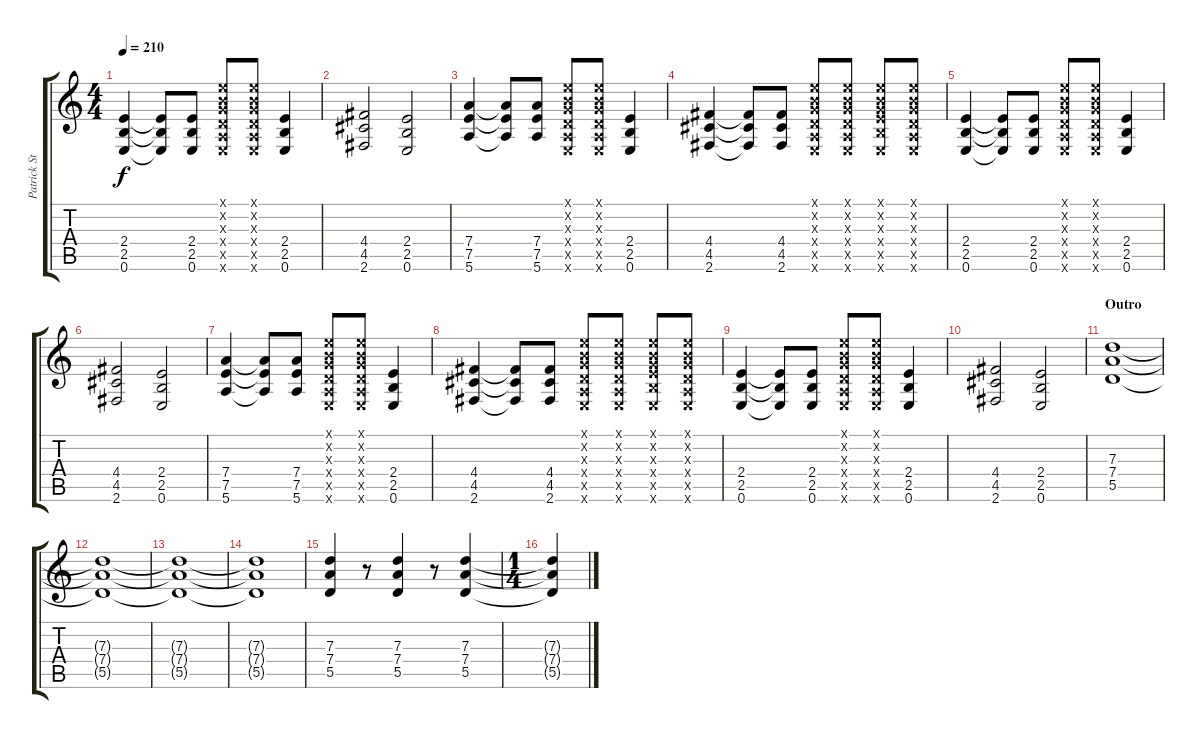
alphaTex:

\track ("Patrick Stump (Rythmn Guitar)" "Patrick St") {instrument overdrivenguitar}
\staff {score tabs}
\tuning (E4 B3 G3 D3 A2 E2) {hide}
\ts (4 4)
\tempo 210
\clef g2
\ks c
(2.4 2.5 0.6).4{dy f} (2.4{t} 2.5{t} 0.6{t}).8 (2.4 2.5 0.6).8 (0.1{x} 0.2{x} 0.3{x} 0.4{x} 0.5{x} 0.6{x}).8 (0.1{x} 0.2{x} 0.3{x} 0.4{x} 0.5{x} 0.6{x}).8 (2.4 2.5 0.6).4 |
(4.4 4.5 2.6).2 (2.4 2.5 0.6).2 |
(7.4 7.5 5.6).4 (7.4{t} 7.5{t} 5.6{t}).8 (7.4 7.5 5.6).8 (0.1{x} 0.2{x} 0.3{x} 0.4{x} 0.5{x} 0.6{x}).8 (0.1{x} 0.2{x} 0.3{x} 0.4{x} 0.5{x} 0.6{x}).8 (2.4 2.5 0.6).4 |
(4.4 4.5 2.6).4 (4.4{t} 4.5{t} 2.6{t}).8 (4.4 4.5 2.6).8 (0.1{x} 0.2{x} 0.3{x} 0.4{x} 0.5{x} 0.6{x}).8 (0.1{x} 0.2{x} 0.3{x} 0.4{x} 0.5{x} 0.6{x}).8 (0.1{x} 0.2{x} 0.3{x} 2.4{x} 2.5{x} 0.6{x}).8 (0.1{x} 0.2{x} 0.3{x} 0.4{x} 0.5{x} 0.6{x}).8 |
(2.4 2.5 0.6).4 (2.4{t} 2.5{t} 0.6{t}).8 (2.4 2.5 0.6).8 (0.1{x} 0.2{x} 0.3{x} 0.4{x} 0.5{x} 0.6{x}).8 (0.1{x} 0.2{x} 0.3{x} 0.4{x} 0.5{x} 0.6{x}).8 (2.4 2.5 0.6).4 |
(4.4 4.5 2.6).2 (2.4 2.5 0.6).2 |
(7.4 7.5 5.6).4 (7.4{t} 7.5{t} 5.6{t}).8 (7.4 7.5 5.6).8 (0.1{x} 0.2{x} 0.3{x} 0.4{x} 0.5{x} 0.6{x}).8 (0.1{x} 0.2{x} 0.3{x} 0.4{x} 0.5{x} 0.6{x}).8 (2.4 2.5 0.6).4 |
(4.4 4.5 2.6).4 (4.4{t} 4.5{t} 2.6{t}).8 (4.4 4.5 2.6).8 (0.1{x} 0.2{x} 0.3{x} 0.4{x} 0.5{x} 0.6{x}).8 (0.1{x} 0.2{x} 0.3{x} 0.4{x} 0.5{x} 0.6{x}).8 (0.1{x} 0.2{x} 0.3{x} 2.4{x} 2.5{x} 0.6{x}).8 (0.1{x} 0.2{x} 0.3{x} 0.4{x} 0.5{x} 0.6{x}).8 |
(2.4 2.5 0.6).4 (2.4{t} 2.5{t} 0.6{t}).8 (2.4 2.5 0.6).8 (0.1{x} 0.2{x} 0.3{x} 0.4{x} 0.5{x} 0.6{x}).8 (0.1{x} 0.2{x} 0.3{x} 0.4{x} 0.5{x} 0.6{x}).8 (2.4 2.5 0.6).4 |
(4.4 4.5 2.6).2 (2.4 2.5 0.6).2 |
\section ("" "Outro")
(7.3 7.4 5.5).1 |
(7.3{t} 7.4{t} 5.5{t}).1 |
(7.3{t} 7.4{t} 5.5{t}).1 |
(7.3{t} 7.4{t} 5.5{t}).1 |
(7.3 7.4 5.5).4 r.8 (7.3 7.4 5.5).4 r.8 (7.3 7.4 5.5).4 |
\ts (1 4)
(7.3{t} 7.4{t} 5.5{t}).4
